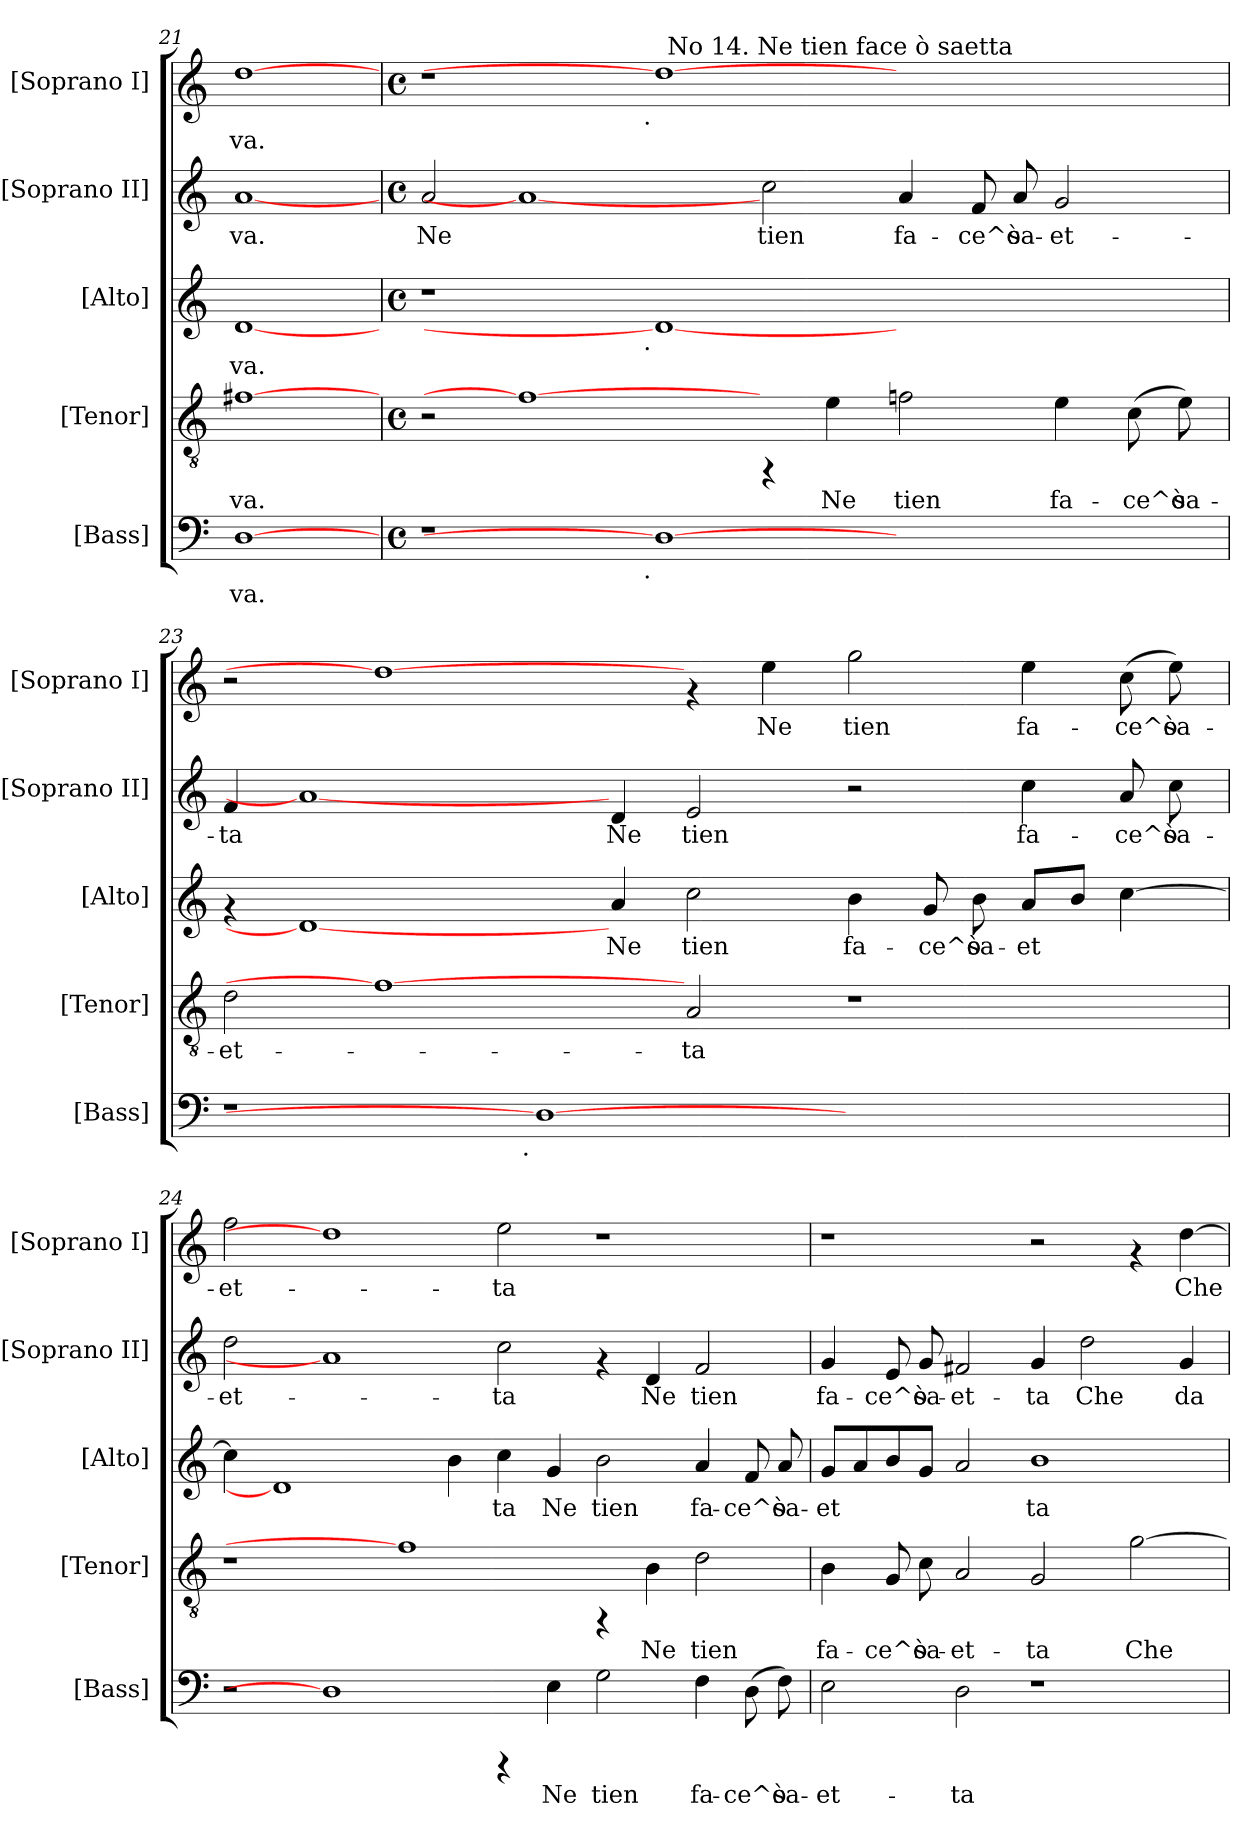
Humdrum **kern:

**kern	**text	**kern	**text	**kern	**text	**kern	**text	**kern	**text
*part5	*part5	*part4	*part4	*part3	*part3	*part2	*part2	*part1	*part1
*staff5	*staff5	*staff4	*staff4	*staff3	*staff3	*staff2	*staff2	*staff1	*staff1
*I"[Bass]	*	*I"[Tenor]	*	*I"[Alto]	*	*I"[Soprano II]	*	*I"[Soprano I]	*
*I'[Bass]	*	*I'[Tenor]	*	*I'[Alto]	*	*I'[Soprano II]	*	*I'[Soprano I]	*
*clefF4	*	*clefGv2	*	*clefG2	*	*clefG2	*	*clefG2	*
*k[]	*	*k[]	*	*k[]	*	*k[]	*	*k[]	*
*C:	*	*C:	*	*C:	*	*C:	*	*C:	*
=21	=21	=21	=21	=21	=21	=21	=21	=21	=21
!	!LO:LY:b:cj	!	!LO:LY:b:cj	!	!LO:LY:b:cj	!	!LO:LY:b:cj	!	!LO:LY:b:cj
[1D	-va.	[1f#X	-va.	[1d	-va.	[1a	-va.	[1dd	-va.
!!LO:PB:g=z
=22	=22	=22	=22	=22	=22	=22	=22	=22	=22
*M4/4	*	*M4/4	*	*M4/4	*	*M4/4	*	*M4/4	*
*met(c)	*	*met(c)	*	*met(c)	*	*met(c)	*	*met(c)	*
!	!	!	!	!	!	!	!	!LO:TX:a:t=Seconda Parte.	!
!	!	!	!	!	!	!	!LO:LY:b:cj	!	!
*^	*	*	*	*^	*	*	*	*^	*
*	*	*	*	*	*	*	*	*	*	*	*^	*
1r	2ryy	.	2r	.	1r	2ryy	.	2a/	Ne	1r	2ryy	1ryy	.
.	4ryy	.	1f#_	.	.	4ryy	.	1a_	.	.	4ryy	.	.
.	8...ryy	.	.	.	.	8...ryy	.	.	.	.	8...ryy	.	.
!	!	!	!	!	!	!	!	!	!	!	!LO:TX:b:t=.	!	!
!	!	!	!	!	!	!LO:TX:b:t=.	!	!	!	!	!	!	!
!	!LO:TX:b:t=.	!	!	!	!	!	!	!	!	!	!	!	!
.	1ryy	.	.	.	.	1ryy	.	.	.	.	1ryy	.	.
1D_	.	.	.	.	1d_	.	.	.	.	1dd_	.	64ryy	.
!	!	!	!	!	!	!	!	!	!	!	!	!LO:TX:a:t=No 14. Ne tien face ò saetta	!
.	.	.	.	.	.	.	.	.	.	.	.	1ryy	.
!	!	!	!	!	!	!	!	!	!LO:LY:b:cj	!	!	!	!
.	.	.	4rFF	.	.	.	.	2cc\	tien	.	.	.	.
!	!	!	!	!LO:LY:b:cj	!	!	!	!	!	!	!	!	!
.	.	.	4e\	Ne	.	.	.	.	.	.	.	.	.
.	1ryy	.	.	.	.	1ryy	.	.	.	.	1ryy	.	.
!	!	!	!	!LO:LY:b:cj	!	!	!	!	!LO:LY:b:cj	!	!	!	!
1ryy	.	.	2fn\	tien	1ryy	.	.	4a/	fa-	1ryy	.	.	.
.	.	.	.	.	.	.	.	.	.	.	.	2ryy	.
!	!	!	!	!	!	!	!	!	!LO:LY:b:cj	!	!	!	!
.	.	.	.	.	.	.	.	8f/	-ce^ò	.	.	.	.
!	!	!	!	!	!	!	!	!	!LO:LY:b:cj	!	!	!	!
.	.	.	.	.	.	.	.	8a/	sa-	.	.	.	.
!	!	!	!	!LO:LY:b:cj	!	!	!	!	!LO:LY:b:cj	!	!	!	!
.	.	.	4e\	fa-	.	.	.	2g/	-et-	.	.	.	.
.	.	.	.	.	.	.	.	.	.	.	.	4ryy	.
!	!	!	!	!LO:LY:b:cj	!	!	!	!	!	!	!	!	!
.	.	.	(<8c\	-ce^ò	.	.	.	.	.	.	.	.	.
.	.	.	.	.	.	.	.	.	.	.	.	8...ryy	.
!	!	!	!	!LO:LY:b:cj	!	!	!	!	!	!	!	!	!
.	.	.	8e\)	sa-	.	.	.	.	.	.	.	.	.
.	64ryy	.	.	.	.	64ryy	.	.	.	.	64ryy	.	.
=23	=23	=23	=23	=23	=23	=23	=23	=23	=23	=23	=23	=23	=23
!	!	!	!	!LO:LY:b:cj	!	!	!	!	!LO:LY:b:cj	!	!	!	!
*	*	*	*	*	*v	*v	*	*	*	*v	*v	*v	*
1r	2ryy	.	2d\	-et-	4rf	.	4f/	-ta	2r	.
.	.	.	.	.	1d_	.	1a_	.	.	.
.	4ryy	.	1f#_	.	.	.	.	.	1dd_	.
.	8...ryy	.	.	.	.	.	.	.	.	.
!	!LO:TX:b:t=.	!	!	!	!	!	!	!	!	!
.	1ryy	.	.	.	.	.	.	.	.	.
1D_	.	.	.	.	.	.	.	.	.	.
!	!	!	!	!	!	!LO:LY:b:cj	!	!LO:LY:b:cj	!	!
.	.	.	.	.	4a/	Ne	4d/	Ne	.	.
!	!	!	!	!LO:LY:b:cj	!	!LO:LY:b:cj	!	!LO:LY:b:cj	!	!
.	.	.	2A/	-ta	2cc\	tien	2e/	tien	4rf	.
!	!	!	!	!	!	!	!	!	!	!LO:LY:b:cj
.	.	.	.	.	.	.	.	.	4ee\	Ne
.	1ryy	.	.	.	.	.	.	.	.	.
!	!	!	!	!	!	!LO:LY:b:cj	!	!	!	!LO:LY:b:cj
1ryy	.	.	1r	.	4b\	fa-	2r	.	2gg\	tien
!	!	!	!	!	!	!LO:LY:b:cj	!	!	!	!
.	.	.	.	.	8g/	-ce^ò	.	.	.	.
!	!	!	!	!	!	!LO:LY:b:cj	!	!	!	!
.	.	.	.	.	8b\	sa-	.	.	.	.
!	!	!	!	!	!	!LO:LY:b:cj	!	!LO:LY:b:cj	!	!LO:LY:b:cj
.	.	.	.	.	8a/L	-et-	4cc\	fa-	4ee\	fa-
!	!	!	!	!	!	!LO:LY:b:cj	!	!	!	!
.	.	.	.	.	8b/J	--	.	.	.	.
!	!	!	!	!	!	!LO:LY:b:cj	!	!LO:LY:b:cj	!	!LO:LY:b:cj
.	.	.	.	.	[>4cc\	--	8a/	-ce^ò	(<8cc\	-ce^ò
!	!	!	!	!	!	!	!	!LO:LY:b:cj	!	!LO:LY:b:cj
.	.	.	.	.	.	.	8cc\	sa-	8ee\)	sa-
.	64ryy	.	.	.	.	.	.	.	.	.
!!LO:PB:g=z
=24	=24	=24	=24	=24	=24	=24	=24	=24	=24	=24
!	!	!	!	!	!	!LO:LY:b:cj	!	!LO:LY:b:cj	!	!LO:LY:b:cj
*v	*v	*	*	*	*	*	*	*	*	*
2r	.	1r	.	4cc\]	--	2dd\	-et-	2ff\	-et-
.	.	.	.	1d]	.	.	.	.	.
1D]	.	.	.	.	.	1a]	.	1dd]	.
.	.	1f#]	.	.	.	.	.	.	.
!	!	!	!	!	!LO:LY:b:cj	!	!	!	!
.	.	.	.	4b\	--	.	.	.	.
!	!	!	!	!	!LO:LY:b:cj	!	!LO:LY:b:cj	!	!LO:LY:b:cj
4rCCC	.	.	.	4cc\	-ta	2cc\	-ta	2ee\	-ta
!	!LO:LY:b:cj	!	!	!	!LO:LY:b:cj	!	!	!	!
4E\	Ne	.	.	4g/	Ne	.	.	.	.
!	!LO:LY:b:cj	!	!	!	!LO:LY:b:cj	!	!	!	!
2G\	tien	4rFF	.	2b\	tien	4rf	.	1r	.
!	!	!	!LO:LY:b:cj	!	!	!	!LO:LY:b:cj	!	!
.	.	4B\	Ne	.	.	4d/	Ne	.	.
!	!LO:LY:b:cj	!	!LO:LY:b:cj	!	!LO:LY:b:cj	!	!LO:LY:b:cj	!	!
4F\	fa-	2d\	tien	4a/	fa-	2f/	tien	.	.
!	!LO:LY:b:cj	!	!	!	!LO:LY:b:cj	!	!	!	!
(<8D\	-ce^ò	.	.	8f/	-ce^ò	.	.	.	.
!	!LO:LY:b:cj	!	!	!	!LO:LY:b:cj	!	!	!	!
8F\)	sa-	.	.	8a/	sa-	.	.	.	.
=25	=25	=25	=25	=25	=25	=25	=25	=25	=25
!	!LO:LY:b:cj	!	!LO:LY:b:cj	!	!LO:LY:b:cj	!	!LO:LY:b:cj	!	!
2E\	-et-	4B\	fa-	8g/L	-et-	4g/	fa-	1r	.
!	!	!	!	!	!LO:LY:b:cj	!	!	!	!
.	.	.	.	8a/	--	.	.	.	.
!	!	!	!LO:LY:b:cj	!	!LO:LY:b:cj	!	!LO:LY:b:cj	!	!
.	.	8G/	-ce^ò	8b/	--	8e/	-ce^ò	.	.
!	!	!	!LO:LY:b:cj	!	!LO:LY:b:cj	!	!LO:LY:b:cj	!	!
.	.	8c\	sa-	8g/J	--	8g/	sa-	.	.
!	!LO:LY:b:cj	!	!LO:LY:b:cj	!	!LO:LY:b:cj	!	!LO:LY:b:cj	!	!
2D\	-ta	2A/	-et-	2a/	--	2f#X/	-et-	.	.
!	!	!	!LO:LY:b:cj	!	!LO:LY:b:cj	!	!LO:LY:b:cj	!	!
1r	.	2G/	-ta	1b	-ta	4g/	-ta	2r	.
!	!	!	!	!	!	!	!LO:LY:b:cj	!	!
.	.	.	.	.	.	2dd\	Che	.	.
!	!	!	!LO:LY:b:cj	!	!	!	!	!	!
.	.	[>2g\	Che	.	.	.	.	4rf	.
!	!	!	!	!	!	!	!LO:LY:b:cj	!	!LO:LY:b:cj
.	.	.	.	.	.	4g/	da	[>4dd\	Che
=	=	=	=	=	=	=	=	=	=
*-	*-	*-	*-	*-	*-	*-	*-	*-	*-
